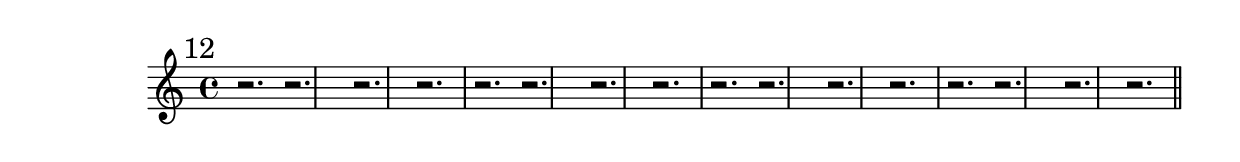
%%  dodicesimo_flauto.ly
%%  Copyright (c) 2011 Benjamin Coudrin <benjamin.coudrin@gmail.com>
%%                All Rights Reserved
%%
%%  Copyleft :
%%  This program is free software. It comes without any warranty, to
%%  the extent permitted by applicable law. You can redistribute it
%%  and/or modify it under the terms of the Do What The Fuck You Want
%%  To Public License, Version 2, as published by Sam Hocevar. See
%%  http://sam.zoy.org/wtfpl/COPYING for more details.

\time 3/4
\relative c'' {
  \mark \markup "12"
  r2.
  r2.
  r2.
  r2.
  r2.
  r2.
  r2.
  r2. 
  r2.
  r2.
  r2.
  r2.
  r2.
  r2.
  r2.
  r2. 
  
  \bar "||"
}